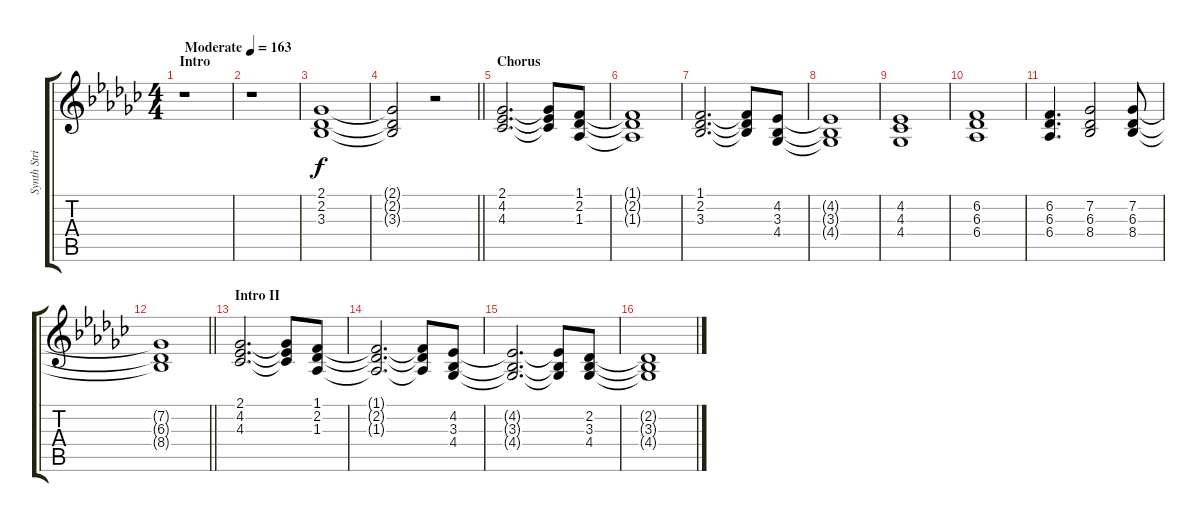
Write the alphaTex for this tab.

\track ("Synth Strings 1" "Synth Stri") {instrument stringensemble1}
\staff {score tabs}
\tuning (E4 B3 G3 D3 A2 E2) {hide}
\ts (4 4)
\section ("" "Intro")
\tempo (163 "Moderate")
\clef g2
\ks gb
r.1{dy f instrument stringensemble1} |
r.1 |
(2.1 2.2 3.3).1 |
\barLineRight lightlight
(2.1{t} 2.2{t} 3.3{t}).2 r.2 |
\section ("" "Chorus")
(2.1 4.2 4.3).2{d} (2.1{t} 4.2{t} 4.3{t}).8 (1.1 2.2 1.3).8 |
(1.1{t} 2.2{t} 1.3{t}).1 |
(1.1 2.2 3.3).2{d} (1.1{t} 2.2{t} 3.3{t}).8 (4.2 3.3 4.4).8 |
(4.2{t} 3.3{t} 4.4{t}).1 |
(4.2 4.3 4.4).1 |
(6.2 6.3 6.4).1 |
(6.2 6.3 6.4).4{d} (7.2 6.3 8.4).2 (7.2 6.3 8.4).8 |
\barLineRight lightlight
(7.2{t} 6.3{t} 8.4{t}).1 |
\section ("" "Intro II")
(2.1 4.2 4.3).2{d} (2.1{t} 4.2{t} 4.3{t}).8 (1.1 2.2 1.3).8 |
(1.1{t} 2.2{t} 1.3{t}).2{d} (1.1{t} 2.2{t} 1.3{t}).8 (4.2 3.3 4.4).8 |
(4.2{t} 3.3{t} 4.4{t}).2{d} (4.2{t} 3.3{t} 4.4{t}).8 (2.2 3.3 4.4).8 |
(2.2{t} 3.3{t} 4.4{t}).1
